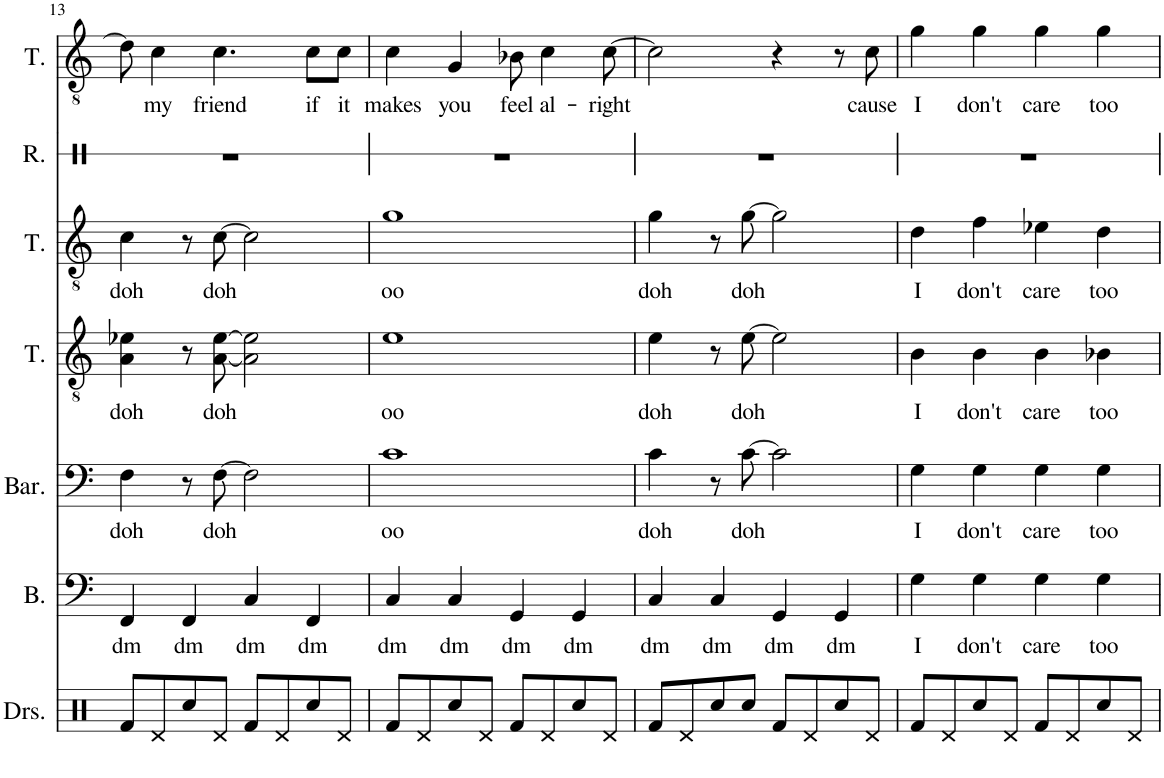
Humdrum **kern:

**kern	**kern	**text	**kern	**text	**kern	**text	**kern	**text	**kern	**kern	**text
*part7	*part6	*part6	*part5	*part5	*part4	*part4	*part3	*part3	*part2	*part1	*part1
*staff7	*staff6	*staff6	*staff5	*staff5	*staff4	*staff4	*staff3	*staff3	*staff2	*staff1	*staff1
*I"Drumset	*I"Bass	*	*I"Baritone	*	*I"Tenor	*	*I"Tenor	*	*I"Rap	*I"Tenor	*
*I'Drs.	*I'B.	*	*I'Bar.	*	*I'T.	*	*I'T.	*	*I'R.	*I'T.	*
!!LO:PB:g=z
*clefX	*clefF4	*	*clefF4	*	*clefGv2	*	*clefGv2	*	*clefX	*clefGv2	*
*k[]	*k[]	*	*k[]	*	*k[]	*	*k[]	*	*k[]	*k[]	*
*M4/4	*M4/4	*	*M4/4	*	*M4/4	*	*M4/4	*	*M4/4	*M4/4	*
=13	=13	=13	=13	=13	=13	=13	=13	=13	=13	=13	=13
!	!	!LO:LY:b	!	!LO:LY:b	!	!LO:LY:b	!	!LO:LY:b	!	!	!
8Rf/L	4FF/	dm	4F\	doh	4A\ 4e-X\	doh	4c\	doh	1r	8d\]	.
!	!	!	!	!	!	!	!	!	!	!	!LO:LY:b
8Rd/	.	.	.	.	.	.	.	.	.	4c\	my
!	!	!LO:LY:b	!	!	!	!	!	!	!	!	!
8Rcc/	4FF/	dm	8r	.	8r	.	8r	.	.	.	.
!	!	!	!	!LO:LY:b	!	!LO:LY:b	!	!LO:LY:b	!	!	!LO:LY:b
8Rd/J	.	.	[8F\	doh	[8A\ [8e-\	doh	[8c\	doh	.	4.c\	friend
!	!	!LO:LY:b	!	!	!	!	!	!	!	!	!
8Rf/L	4C/	dm	2F\]	.	2A\] 2e-\]	.	2c\]	.	.	.	.
8Rd/	.	.	.	.	.	.	.	.	.	.	.
!	!	!LO:LY:b	!	!	!	!	!	!	!	!	!LO:LY:b
8Rcc/	4FF/	dm	.	.	.	.	.	.	.	8c\L	if
!	!	!	!	!	!	!	!	!	!	!	!LO:LY:b
8Rd/J	.	.	.	.	.	.	.	.	.	8c\J	it
=14	=14	=14	=14	=14	=14	=14	=14	=14	=14	=14	=14
!	!	!LO:LY:b	!	!LO:LY:b	!	!LO:LY:b	!	!LO:LY:b	!	!	!LO:LY:b
8Rf/L	4C/	dm	1c	oo	1e	oo	1g	oo	1r	4c\	makes
8Rd/	.	.	.	.	.	.	.	.	.	.	.
!	!	!LO:LY:b	!	!	!	!	!	!	!	!	!LO:LY:b
8Rcc/	4C/	dm	.	.	.	.	.	.	.	4G/	you
8Rd/J	.	.	.	.	.	.	.	.	.	.	.
!	!	!LO:LY:b	!	!	!	!	!	!	!	!	!LO:LY:b
8Rf/L	4GG/	dm	.	.	.	.	.	.	.	8B-X\	feel
!	!	!	!	!	!	!	!	!	!	!	!LO:LY:b
8Rd/	.	.	.	.	.	.	.	.	.	4c\	al-
!	!	!LO:LY:b	!	!	!	!	!	!	!	!	!
8Rcc/	4GG/	dm	.	.	.	.	.	.	.	.	.
!	!	!	!	!	!	!	!	!	!	!	!LO:LY:b
8Rd/J	.	.	.	.	.	.	.	.	.	[8c\	-right
=15	=15	=15	=15	=15	=15	=15	=15	=15	=15	=15	=15
!	!	!LO:LY:b	!	!LO:LY:b	!	!LO:LY:b	!	!LO:LY:b	!	!	!
8Rf/L	4C/	dm	4c\	doh	4e\	doh	4g\	doh	1r	2c\]	.
8Rd/	.	.	.	.	.	.	.	.	.	.	.
!	!	!LO:LY:b	!	!	!	!	!	!	!	!	!
8Rcc/	4C/	dm	8r	.	8r	.	8r	.	.	.	.
!	!	!	!	!LO:LY:b	!	!LO:LY:b	!	!LO:LY:b	!	!	!
8Rcc/J	.	.	[8c\	doh	[8e\	doh	[8g\	doh	.	.	.
!	!	!LO:LY:b	!	!	!	!	!	!	!	!	!
8Rf/L	4GG/	dm	2c\]	.	2e\]	.	2g\]	.	.	4r	.
8Rd/	.	.	.	.	.	.	.	.	.	.	.
!	!	!LO:LY:b	!	!	!	!	!	!	!	!	!
8Rcc/	4GG/	dm	.	.	.	.	.	.	.	8r	.
!	!	!	!	!	!	!	!	!	!	!	!LO:LY:b
8Rd/J	.	.	.	.	.	.	.	.	.	8c\	cause
=16	=16	=16	=16	=16	=16	=16	=16	=16	=16	=16	=16
!	!	!LO:LY:b	!	!LO:LY:b	!	!LO:LY:b	!	!LO:LY:b	!	!	!LO:LY:b
8Rf/L	4G\	I	4G\	I	4B\	I	4d\	I	1r	4g\	I
8Rd/	.	.	.	.	.	.	.	.	.	.	.
!	!	!LO:LY:b	!	!LO:LY:b	!	!LO:LY:b	!	!LO:LY:b	!	!	!LO:LY:b
8Rcc/	4G\	don't	4G\	don't	4B\	don't	4f\	don't	.	4g\	don't
8Rd/J	.	.	.	.	.	.	.	.	.	.	.
!	!	!LO:LY:b	!	!LO:LY:b	!	!LO:LY:b	!	!LO:LY:b	!	!	!LO:LY:b
8Rf/L	4G\	care	4G\	care	4B\	care	4e-X\	care	.	4g\	care
8Rd/	.	.	.	.	.	.	.	.	.	.	.
!	!	!LO:LY:b	!	!LO:LY:b	!	!LO:LY:b	!	!LO:LY:b	!	!	!LO:LY:b
8Rcc/	4G\	too	4G\	too	4B-X\	too	4d\	too	.	4g\	too
8Rd/J	.	.	.	.	.	.	.	.	.	.	.
=	=	=	=	=	=	=	=	=	=	=	=
*-	*-	*-	*-	*-	*-	*-	*-	*-	*-	*-	*-
